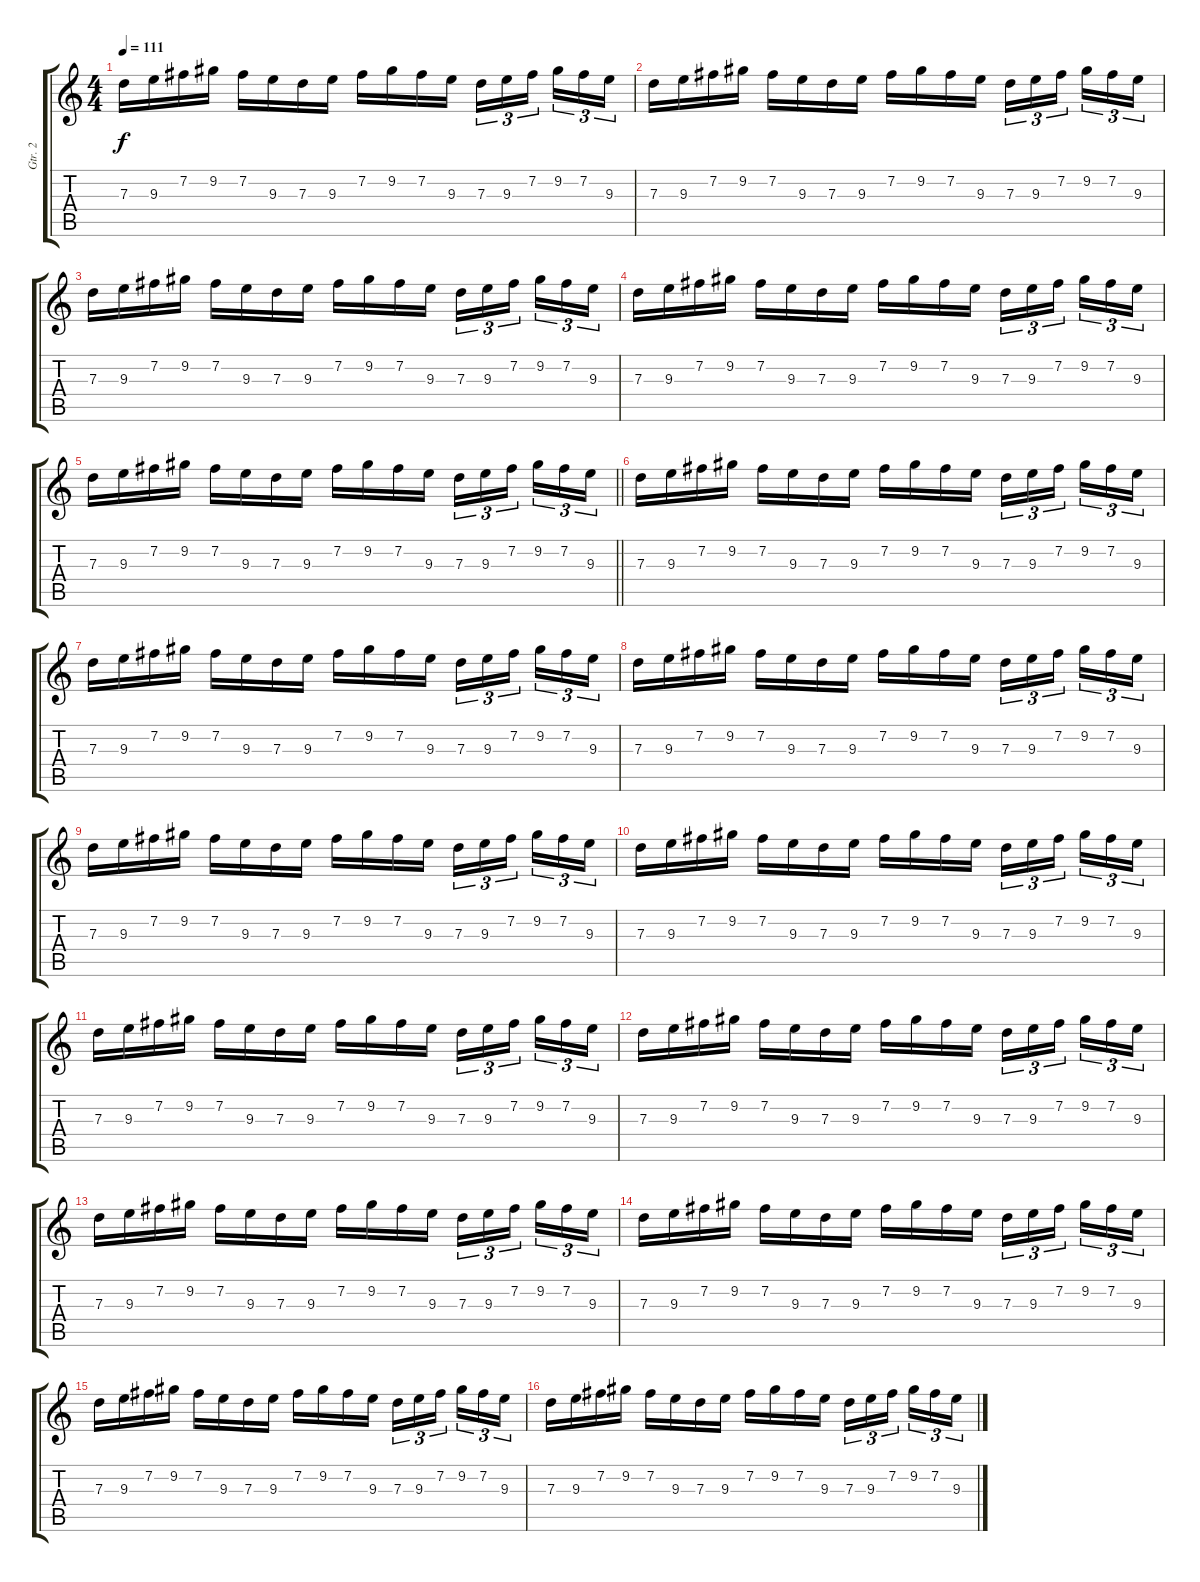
\track ("Gtr. 2" "Gtr. 2") {instrument overdrivenguitar}
\staff {score tabs}
\tuning (E4 B3 G3 D3 A2 E2) {hide}
\ts (4 4)
\tempo 111
\clef g2
\ks c
7.3.16{dy f} 9.3.16 7.2.16 9.2.16 7.2.16 9.3.16 7.3.16 9.3.16 7.2.16 9.2.16 7.2.16 9.3.16 7.3.16{tu (3 2)} 9.3.16{tu (3 2)} 7.2.16{tu (3 2)} 9.2.16{tu (3 2)} 7.2.16{tu (3 2)} 9.3.16{tu (3 2)} |
7.3.16 9.3.16 7.2.16 9.2.16 7.2.16 9.3.16 7.3.16 9.3.16 7.2.16 9.2.16 7.2.16 9.3.16 7.3.16{tu (3 2)} 9.3.16{tu (3 2)} 7.2.16{tu (3 2)} 9.2.16{tu (3 2)} 7.2.16{tu (3 2)} 9.3.16{tu (3 2)} |
7.3.16 9.3.16 7.2.16 9.2.16 7.2.16 9.3.16 7.3.16 9.3.16 7.2.16 9.2.16 7.2.16 9.3.16 7.3.16{tu (3 2)} 9.3.16{tu (3 2)} 7.2.16{tu (3 2)} 9.2.16{tu (3 2)} 7.2.16{tu (3 2)} 9.3.16{tu (3 2)} |
7.3.16 9.3.16 7.2.16 9.2.16 7.2.16 9.3.16 7.3.16 9.3.16 7.2.16 9.2.16 7.2.16 9.3.16 7.3.16{tu (3 2)} 9.3.16{tu (3 2)} 7.2.16{tu (3 2)} 9.2.16{tu (3 2)} 7.2.16{tu (3 2)} 9.3.16{tu (3 2)} |
\barLineRight lightlight
7.3.16 9.3.16 7.2.16 9.2.16 7.2.16 9.3.16 7.3.16 9.3.16 7.2.16 9.2.16 7.2.16 9.3.16 7.3.16{tu (3 2)} 9.3.16{tu (3 2)} 7.2.16{tu (3 2)} 9.2.16{tu (3 2)} 7.2.16{tu (3 2)} 9.3.16{tu (3 2)} |
7.3.16 9.3.16 7.2.16 9.2.16 7.2.16 9.3.16 7.3.16 9.3.16 7.2.16 9.2.16 7.2.16 9.3.16 7.3.16{tu (3 2)} 9.3.16{tu (3 2)} 7.2.16{tu (3 2)} 9.2.16{tu (3 2)} 7.2.16{tu (3 2)} 9.3.16{tu (3 2)} |
7.3.16 9.3.16 7.2.16 9.2.16 7.2.16 9.3.16 7.3.16 9.3.16 7.2.16 9.2.16 7.2.16 9.3.16 7.3.16{tu (3 2)} 9.3.16{tu (3 2)} 7.2.16{tu (3 2)} 9.2.16{tu (3 2)} 7.2.16{tu (3 2)} 9.3.16{tu (3 2)} |
7.3.16 9.3.16 7.2.16 9.2.16 7.2.16 9.3.16 7.3.16 9.3.16 7.2.16 9.2.16 7.2.16 9.3.16 7.3.16{tu (3 2)} 9.3.16{tu (3 2)} 7.2.16{tu (3 2)} 9.2.16{tu (3 2)} 7.2.16{tu (3 2)} 9.3.16{tu (3 2)} |
7.3.16 9.3.16 7.2.16 9.2.16 7.2.16 9.3.16 7.3.16 9.3.16 7.2.16 9.2.16 7.2.16 9.3.16 7.3.16{tu (3 2)} 9.3.16{tu (3 2)} 7.2.16{tu (3 2)} 9.2.16{tu (3 2)} 7.2.16{tu (3 2)} 9.3.16{tu (3 2)} |
7.3.16 9.3.16 7.2.16 9.2.16 7.2.16 9.3.16 7.3.16 9.3.16 7.2.16 9.2.16 7.2.16 9.3.16 7.3.16{tu (3 2)} 9.3.16{tu (3 2)} 7.2.16{tu (3 2)} 9.2.16{tu (3 2)} 7.2.16{tu (3 2)} 9.3.16{tu (3 2)} |
7.3.16 9.3.16 7.2.16 9.2.16 7.2.16 9.3.16 7.3.16 9.3.16 7.2.16 9.2.16 7.2.16 9.3.16 7.3.16{tu (3 2)} 9.3.16{tu (3 2)} 7.2.16{tu (3 2)} 9.2.16{tu (3 2)} 7.2.16{tu (3 2)} 9.3.16{tu (3 2)} |
7.3.16 9.3.16 7.2.16 9.2.16 7.2.16 9.3.16 7.3.16 9.3.16 7.2.16 9.2.16 7.2.16 9.3.16 7.3.16{tu (3 2)} 9.3.16{tu (3 2)} 7.2.16{tu (3 2)} 9.2.16{tu (3 2)} 7.2.16{tu (3 2)} 9.3.16{tu (3 2)} |
7.3.16 9.3.16 7.2.16 9.2.16 7.2.16 9.3.16 7.3.16 9.3.16 7.2.16 9.2.16 7.2.16 9.3.16 7.3.16{tu (3 2)} 9.3.16{tu (3 2)} 7.2.16{tu (3 2)} 9.2.16{tu (3 2)} 7.2.16{tu (3 2)} 9.3.16{tu (3 2)} |
7.3.16 9.3.16 7.2.16 9.2.16 7.2.16 9.3.16 7.3.16 9.3.16 7.2.16 9.2.16 7.2.16 9.3.16 7.3.16{tu (3 2)} 9.3.16{tu (3 2)} 7.2.16{tu (3 2)} 9.2.16{tu (3 2)} 7.2.16{tu (3 2)} 9.3.16{tu (3 2)} |
7.3.16 9.3.16 7.2.16 9.2.16 7.2.16 9.3.16 7.3.16 9.3.16 7.2.16 9.2.16 7.2.16 9.3.16 7.3.16{tu (3 2)} 9.3.16{tu (3 2)} 7.2.16{tu (3 2)} 9.2.16{tu (3 2)} 7.2.16{tu (3 2)} 9.3.16{tu (3 2)} |
7.3.16 9.3.16 7.2.16 9.2.16 7.2.16 9.3.16 7.3.16 9.3.16 7.2.16 9.2.16 7.2.16 9.3.16 7.3.16{tu (3 2)} 9.3.16{tu (3 2)} 7.2.16{tu (3 2)} 9.2.16{tu (3 2)} 7.2.16{tu (3 2)} 9.3.16{tu (3 2)}
